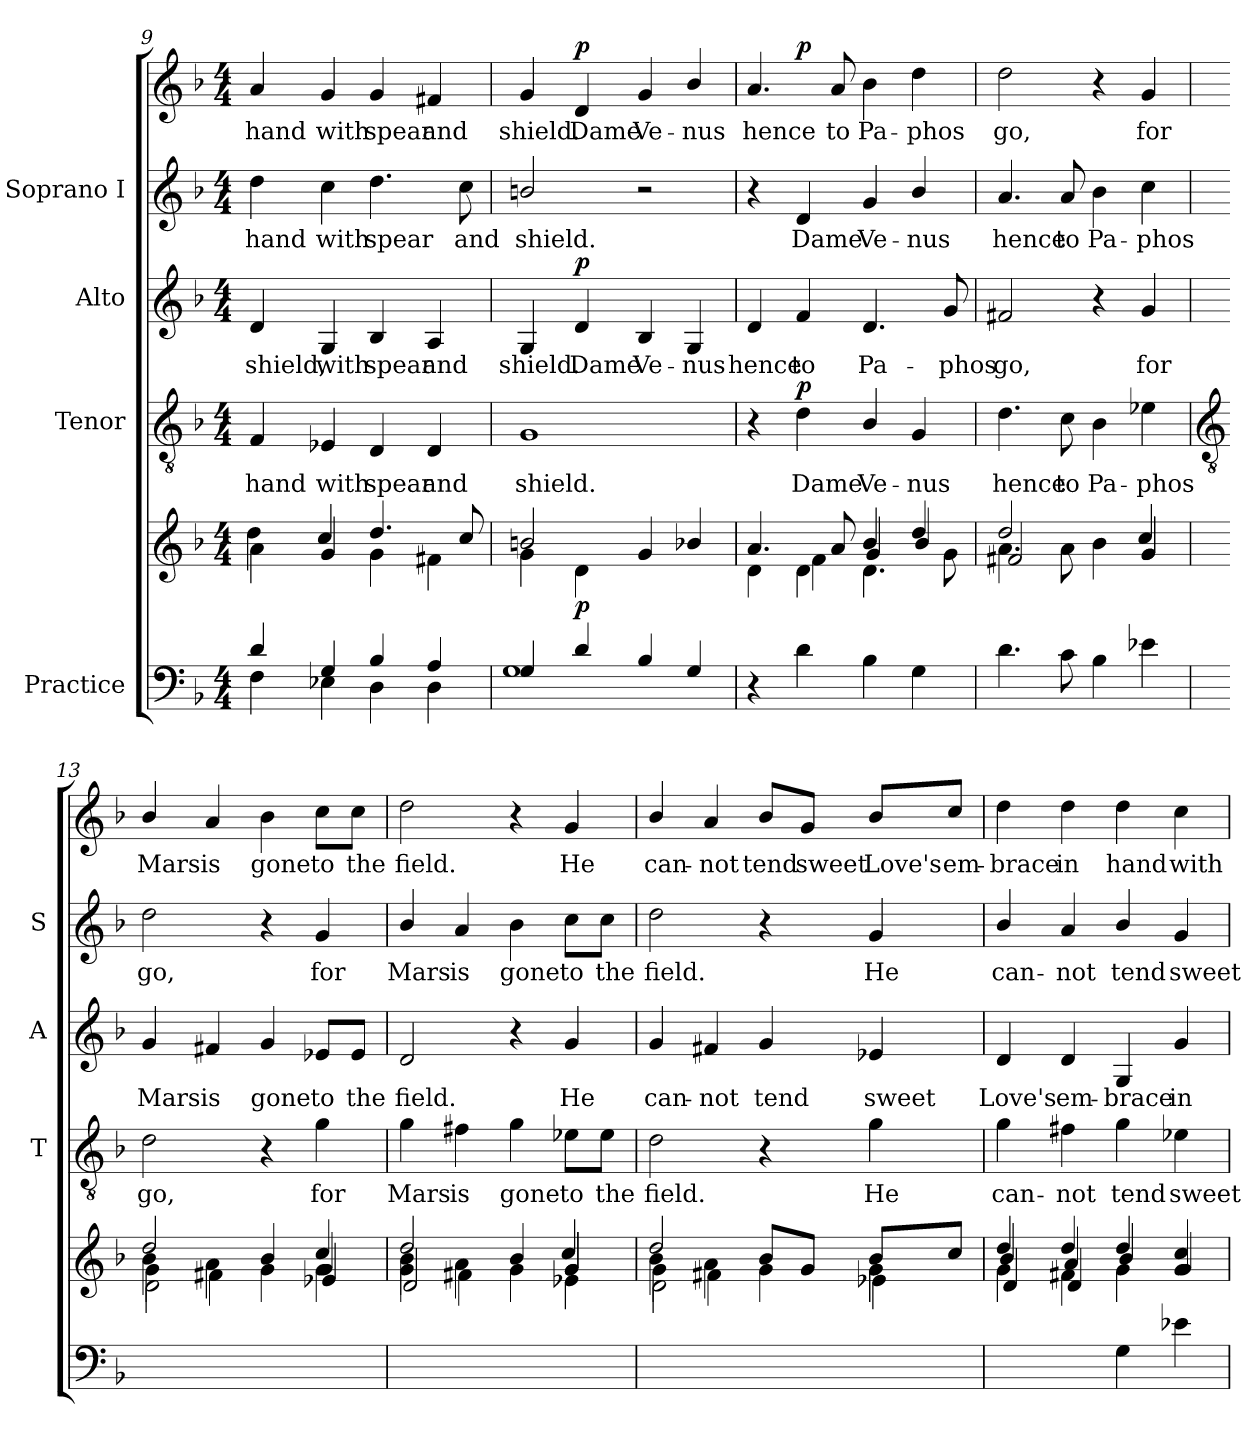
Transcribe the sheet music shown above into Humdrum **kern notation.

**kern	**kern	**dynam	**kern	**text	**dynam	**kern	**text	**dynam	**kern	**text	**kern	**text	**dynam
*part4	*part4	*part4	*part3	*part3	*part3	*part2	*part2	*part2	*part1	*part1	*part1	*part1	*part1
*staff6	*staff5	*staff5/6	*staff4	*staff4	*staff4	*staff3	*staff3	*staff3	*staff2	*staff2	*staff1	*staff1	*staff1/2
*I"Practice	*	*	*I"Tenor	*	*	*I"Alto	*	*	*I"Soprano I	*	*	*	*
*	*	*	*I'T	*	*	*I'A	*	*	*I'S	*	*	*	*
!!LO:LB:g=z
*clefF4	*clefG2	*	*clefGv2	*	*	*clefG2	*	*	*clefG2	*	*clefG2	*	*
*k[b-]	*k[b-]	*	*k[b-]	*	*	*k[b-]	*	*	*k[b-]	*	*k[b-]	*	*
*F:	*F:	*	*F:	*	*	*F:	*	*	*F:	*	*F:	*	*
*M4/4	*M4/4	*	*M4/4	*	*	*M4/4	*	*	*M4/4	*	*M4/4	*	*
=9	=9	=9	=9	=9	=9	=9	=9	=9	=9	=9	=9	=9	=9
*^	*^	*	*	*	*	*	*	*	*	*	*	*	*
!	!	!	!	!	!	!LO:LY:b	!	!	!LO:LY:b	!	!	!LO:LY:b	!	!LO:LY:b	!
4d	4F	4a\	4dd\	.	4F	hand	.	4d	shield,	.	4dd	hand	4a	hand	.
!	!	!	!	!	!	!LO:LY:b	!	!	!LO:LY:b	!	!	!LO:LY:b	!	!LO:LY:b	!
4G	4E-X	4g/	4cc/	.	4E-X	with	.	4G	with	.	4cc	with	4g	with	.
!	!	!	!	!	!	!LO:LY:b	!	!	!LO:LY:b	!	!	!LO:LY:b	!	!LO:LY:b	!
4B-	4D	4g\	4.dd/	.	4D	spear	.	4B-	spear	.	4.dd	spear	4g	spear	.
!	!	!	!	!	!	!LO:LY:b	!	!	!LO:LY:b	!	!	!	!	!LO:LY:b	!
4A	4D	4f#X\	.	.	4D	and	.	4A	and	.	.	.	4f#X	and	.
!	!	!	!	!	!	!	!	!	!	!	!	!LO:LY:b	!	!	!
.	.	.	8cc/	.	.	.	.	.	.	.	8cc	and	.	.	.
=10	=10	=10	=10	=10	=10	=10	=10	=10	=10	=10	=10	=10	=10	=10	=10
!	!	!	!	!	!	!LO:LY:b	!	!	!LO:LY:b	!	!	!LO:LY:b	!	!LO:LY:b	!
4G/	1G	4g\	2bn/	.	1G	shield.	.	4G	shield.	.	2bn/	shield.	4g	shield.	.
!	!	!	!	!LO:DY:b	!	!	!	!	!LO:LY:b	!LO:DY:b	!	!	!	!LO:LY:b	!LO:DY:b
4d/	.	4d\	.	p	.	.	.	4d	Dame	p	.	.	4d	Dame	p
!	!	!	!	!	!	!	!	!	!LO:LY:b	!	!	!	!	!LO:LY:b	!
4B-/	.	4g/	2ryy	.	.	.	.	4B-	Ve-	.	2r	.	4g	Ve-	.
!	!	!	!	!	!	!	!	!	!LO:LY:b	!	!	!	!	!LO:LY:b	!
4G/	.	4b-/	.	.	.	.	.	4G	-nus	.	.	.	4b-/	-nus	.
*v	*v	*	*	*	*	*	*	*	*	*	*	*	*	*	*
=11	=11	=11	=11	=11	=11	=11	=11	=11	=11	=11	=11	=11	=11	=11
*	*	*^	*	*	*	*	*	*	*	*	*	*	*	*
!	!	!	!	!	!	!	!	!	!LO:LY:b	!	!	!	!	!LO:LY:b	!
4r	4.a/	4ryy	4d\	.	4r	.	.	4d	hence	.	4r	.	4.a	hence	.
!	!	!	!	!	!	!LO:LY:b	!LO:DY:b	!	!LO:LY:b	!	!	!LO:LY:b	!	!	!LO:DY:b=2
4d	.	4d\	4f\	.	4d	Dame	p	4f	to	.	4d	Dame	.	.	p
!	!	!	!	!	!	!	!	!	!	!	!	!	!	!LO:LY:b	!
.	8a/	.	.	.	.	.	.	.	.	.	.	.	8a	to	.
!	!	!	!	!	!	!LO:LY:b	!	!	!LO:LY:b	!	!	!LO:LY:b	!	!LO:LY:b	!
4B-\	4b-/	4g/	4.d\	.	4B-/	Ve-	.	4.d	Pa-	.	4g	Ve-	4b-	Pa-	.
!	!	!	!	!	!	!LO:LY:b	!	!	!	!	!	!LO:LY:b	!	!LO:LY:b	!
4G	4dd/	4b-/	.	.	4G	-nus	.	.	.	.	4b-/	-nus	4dd	-phos	.
!	!	!	!	!	!	!	!	!	!LO:LY:b	!	!	!	!	!	!
.	.	.	8g\	.	.	.	.	8g	-phos	.	.	.	.	.	.
=12	=12	=12	=12	=12	=12	=12	=12	=12	=12	=12	=12	=12	=12	=12	=12
!	!	!	!	!	!	!LO:LY:b	!	!	!LO:LY:b	!	!	!LO:LY:b	!	!LO:LY:b	!
4.d	2dd/	4.a\	2f#X	.	4.d	hence	.	2f#X	go,	.	4.a	hence	2dd	go,	.
!	!	!	!	!	!	!LO:LY:b	!	!	!	!	!	!LO:LY:b	!	!	!
8c	.	8a\	.	.	8c	to	.	.	.	.	8a	to	.	.	.
!	!	!	!	!	!	!LO:LY:b	!	!	!	!	!	!LO:LY:b	!	!	!
4B-	4ryy	4b-\	4ryy	.	4B-	Pa-	.	4r	.	.	4b-	Pa-	4r	.	.
!	!	!	!	!	!	!LO:LY:b	!	!	!LO:LY:b	!	!	!LO:LY:b	!	!LO:LY:b	!
4e-X	4g/	4cc/	4g	.	4e-X	-phos	.	4g	for	.	4cc	-phos	4g	for	.
*	*v	*v	*v	*	*	*	*	*	*	*	*	*	*	*	*
!!LO:LB:g=z
=13	=13	=13	=13	=13	=13	=13	=13	=13	=13	=13	=13	=13	=13
*	*	*	*clefGv2	*	*	*	*	*	*	*	*	*	*
*	*^	*	*	*	*	*	*	*	*	*	*	*	*
*	*	*^	*	*	*	*	*	*	*	*	*	*	*	*
*	*	*	*^	*	*	*	*	*	*	*	*	*	*	*	*
!	!	!	!	!	!	!	!LO:LY:b	!	!	!LO:LY:b	!	!	!LO:LY:b	!	!LO:LY:b	!
2ryy	4b-\	2dd/	4g\	2d	.	2d	go,	.	4g	Mars	.	2dd	go,	4b-/	Mars	.
!	!	!	!	!	!	!	!	!	!	!LO:LY:b	!	!	!	!	!LO:LY:b	!
.	4a\	.	4f#X\	.	.	.	.	.	4f#X	is	.	.	.	4a	is	.
!	!	!	!	!	!	!	!	!	!	!LO:LY:b	!	!	!	!	!LO:LY:b	!
4ryy	4b-/	4ryy	4g\	4ryy	.	4r	.	.	4g	gone	.	4r	.	4b-	gone	.
!	!	!	!	!	!	!	!LO:LY:b	!	!	!LO:LY:b	!	!	!LO:LY:b	!	!LO:LY:b	!
4ryy	4cc/	4g/	4e-X/	4g	.	4g	for	.	8e-X/L	to	.	4g	for	8cc\L	to	.
!	!	!	!	!	!	!	!	!	!	!LO:LY:b	!	!	!	!	!LO:LY:b	!
.	.	.	.	.	.	.	.	.	8e-/J	the	.	.	.	8cc\J	the	.
=14	=14	=14	=14	=14	=14	=14	=14	=14	=14	=14	=14	=14	=14	=14	=14	=14
!	!	!	!	!	!	!	!LO:LY:b	!	!	!LO:LY:b	!	!	!LO:LY:b	!	!LO:LY:b	!
1ryy	2dd/	4b-\	2d/	4g\	.	4g	Mars	.	2d	field.	.	4b-/	Mars	2dd	field.	.
!	!	!	!	!	!	!	!LO:LY:b	!	!	!	!	!	!LO:LY:b	!	!	!
.	.	4a\	.	4f#X\	.	4f#X	is	.	.	.	.	4a	is	.	.	.
!	!	!	!	!	!	!	!LO:LY:b	!	!	!	!	!	!LO:LY:b	!	!	!
.	4ryy	4b-/	4ryy	4g	.	4g	gone	.	4r	.	.	4b-	gone	4r	.	.
!	!	!	!	!	!	!	!LO:LY:b	!	!	!LO:LY:b	!	!	!LO:LY:b	!	!LO:LY:b	!
.	4g/	4cc/	4g/	4e-X	.	8e-X\L	to	.	4g	He	.	8cc\L	to	4g	He	.
!	!	!	!	!	!	!	!LO:LY:b	!	!	!	!	!	!LO:LY:b	!	!	!
.	.	.	.	.	.	8e-\J	the	.	.	.	.	8cc\J	the	.	.	.
=15	=15	=15	=15	=15	=15	=15	=15	=15	=15	=15	=15	=15	=15	=15	=15	=15
!	!	!	!	!	!	!	!LO:LY:b	!	!	!LO:LY:b	!	!	!LO:LY:b	!	!LO:LY:b	!
2ryy	4b-\	2dd/	4g\	2d	.	2d	field.	.	4g	can-	.	2dd	-field.	4b-/	can-	.
!	!	!	!	!	!	!	!	!	!	!LO:LY:b	!	!	!	!	!LO:LY:b	!
.	4a\	.	4f#X\	.	.	.	.	.	4f#X	-not	.	.	.	4a	-not	.
!	!	!	!	!	!	!	!	!	!	!LO:LY:b	!	!	!	!	!LO:LY:b	!
4ryy	8b-/L	4ryy	4g\	4ryy	.	4r	.	.	4g	tend	.	4r	.	8b-/L	tend	.
!	!	!	!	!	!	!	!	!	!	!	!	!	!	!	!LO:LY:b	!
.	8g/J	.	.	.	.	.	.	.	.	.	.	.	.	8g/J	sweet	.
!	!	!	!	!	!	!	!LO:LY:b	!	!	!LO:LY:b	!	!	!LO:LY:b	!	!LO:LY:b	!
4ryy	8b-/L	4g\	4e-X\	4g	.	4g	He	.	4e-X	sweet	.	4g	He	8b-/L	Love's	.
!	!	!	!	!	!	!	!	!	!	!	!	!	!	!	!LO:LY:b	!
.	8cc/J	.	.	.	.	.	.	.	.	.	.	.	.	8cc/J	em-	.
=16	=16	=16	=16	=16	=16	=16	=16	=16	=16	=16	=16	=16	=16	=16	=16	=16
*^	*	*	*	*	*	*	*	*	*	*	*	*	*	*	*	*
!	!	!	!	!	!	!	!	!LO:LY:b	!	!	!LO:LY:b	!	!	!LO:LY:b	!	!LO:LY:b	!
2ryy	2.ryy	4dd/	4b-/	4d/	4g	.	4g	can-	.	4d	Love's	.	4b-/	can-	4dd	brace	.
!	!	!	!	!	!	!	!	!LO:LY:b	!	!	!LO:LY:b	!	!	!LO:LY:b	!	!LO:LY:b	!
.	.	4dd/	4a/	4d/	4f#X	.	4f#X	-not	.	4d	em-	.	4a/	-not	4dd	in	.
!	!	!	!	!	!	!	!	!LO:LY:b	!	!	!LO:LY:b	!	!	!LO:LY:b	!	!LO:LY:b	!
4G\	.	4dd/	4b-/	4ryy	4g	.	4g	tend	.	4G	-brace	.	4b-/	tend	4dd	hand	.
!	!	!	!	!	!	!	!	!LO:LY:b	!	!	!LO:LY:b	!	!	!LO:LY:b	!	!LO:LY:b	!
4ryy	4e-X	4cc/	4g/	4g/	4ryy	.	4e-X	sweet	.	4g	in	.	4g	sweet	4cc	with	.
*v	*v	*	*	*	*	*	*	*	*	*	*	*	*	*	*	*	*
*	*v	*v	*v	*v	*	*	*	*	*	*	*	*	*	*	*	*
=	=	=	=	=	=	=	=	=	=	=	=	=	=
*-	*-	*-	*-	*-	*-	*-	*-	*-	*-	*-	*-	*-	*-
